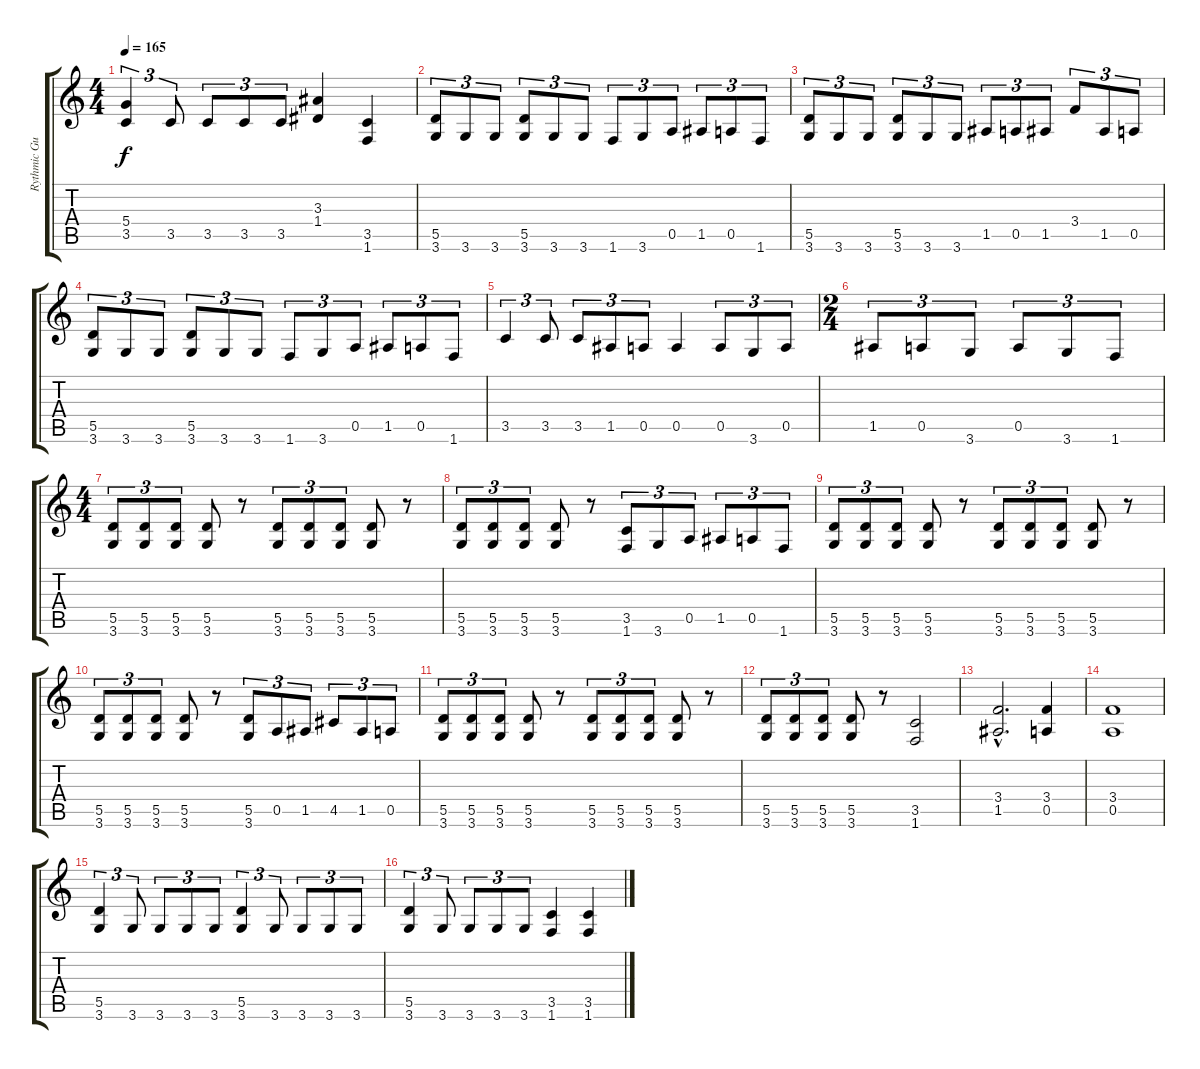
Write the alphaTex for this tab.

\track ("Rythmic Guitar" "Rythmic Gu") {instrument overdrivenguitar}
\staff {score tabs}
\tuning (E4 B3 G3 D3 A2 E2) {hide}
\ts (4 4)
\tempo 165
\clef g2
\ks c
(5.4 3.5).4{tu (3 2) dy f} 3.5.8{tu (3 2)} 3.5.8{tu (3 2)} 3.5.8{tu (3 2)} 3.5.8{tu (3 2)} (3.3 1.4).4 (3.5 1.6).4 |
(5.5 3.6).8{tu (3 2)} 3.6.8{tu (3 2)} 3.6.8{tu (3 2)} (5.5 3.6).8{tu (3 2)} 3.6.8{tu (3 2)} 3.6.8{tu (3 2)} 1.6.8{tu (3 2)} 3.6.8{tu (3 2)} 0.5.8{tu (3 2)} 1.5.8{tu (3 2)} 0.5.8{tu (3 2)} 1.6.8{tu (3 2)} |
(5.5 3.6).8{tu (3 2)} 3.6.8{tu (3 2)} 3.6.8{tu (3 2)} (5.5 3.6).8{tu (3 2)} 3.6.8{tu (3 2)} 3.6.8{tu (3 2)} 1.5.8{tu (3 2)} 0.5.8{tu (3 2)} 1.5.8{tu (3 2)} 3.4.8{tu (3 2)} 1.5.8{tu (3 2)} 0.5.8{tu (3 2)} |
(5.5 3.6).8{tu (3 2)} 3.6.8{tu (3 2)} 3.6.8{tu (3 2)} (5.5 3.6).8{tu (3 2)} 3.6.8{tu (3 2)} 3.6.8{tu (3 2)} 1.6.8{tu (3 2)} 3.6.8{tu (3 2)} 0.5.8{tu (3 2)} 1.5.8{tu (3 2)} 0.5.8{tu (3 2)} 1.6.8{tu (3 2)} |
3.5.4{tu (3 2)} 3.5.8{tu (3 2)} 3.5.8{tu (3 2)} 1.5.8{tu (3 2)} 0.5.8{tu (3 2)} 0.5.4 0.5.8{tu (3 2)} 3.6.8{tu (3 2)} 0.5.8{tu (3 2)} |
\ts (2 4)
1.5.8{tu (3 2)} 0.5.8{tu (3 2)} 3.6.8{tu (3 2)} 0.5.8{tu (3 2)} 3.6.8{tu (3 2)} 1.6.8{tu (3 2)} |
\ts (4 4)
(5.5 3.6).8{tu (3 2)} (5.5 3.6).8{tu (3 2)} (5.5 3.6).8{tu (3 2)} (5.5 3.6).8 r.8 (5.5 3.6).8{tu (3 2)} (5.5 3.6).8{tu (3 2)} (5.5 3.6).8{tu (3 2)} (5.5 3.6).8 r.8 |
(5.5 3.6).8{tu (3 2)} (5.5 3.6).8{tu (3 2)} (5.5 3.6).8{tu (3 2)} (5.5 3.6).8 r.8 (3.5 1.6).8{tu (3 2)} 3.6.8{tu (3 2)} 0.5.8{tu (3 2)} 1.5.8{tu (3 2)} 0.5.8{tu (3 2)} 1.6.8{tu (3 2)} |
(5.5 3.6).8{tu (3 2)} (5.5 3.6).8{tu (3 2)} (5.5 3.6).8{tu (3 2)} (5.5 3.6).8 r.8 (5.5 3.6).8{tu (3 2)} (5.5 3.6).8{tu (3 2)} (5.5 3.6).8{tu (3 2)} (5.5 3.6).8 r.8 |
(5.5 3.6).8{tu (3 2)} (5.5 3.6).8{tu (3 2)} (5.5 3.6).8{tu (3 2)} (5.5 3.6).8 r.8 (5.5 3.6).8{tu (3 2)} 0.5.8{tu (3 2)} 1.5.8{tu (3 2)} 4.5.8{tu (3 2)} 1.5.8{tu (3 2)} 0.5.8{tu (3 2)} |
(5.5 3.6).8{tu (3 2)} (5.5 3.6).8{tu (3 2)} (5.5 3.6).8{tu (3 2)} (5.5 3.6).8 r.8 (5.5 3.6).8{tu (3 2)} (5.5 3.6).8{tu (3 2)} (5.5 3.6).8{tu (3 2)} (5.5 3.6).8 r.8 |
(5.5 3.6).8{tu (3 2)} (5.5 3.6).8{tu (3 2)} (5.5 3.6).8{tu (3 2)} (5.5 3.6).8 r.8 (3.5 1.6).2 |
(3.4{hac} 1.5{hac}).2{d} (3.4 0.5).4 |
(3.4 0.5).1 |
(5.5 3.6).4{tu (3 2)} 3.6.8{tu (3 2)} 3.6.8{tu (3 2)} 3.6.8{tu (3 2)} 3.6.8{tu (3 2)} (5.5 3.6).4{tu (3 2)} 3.6.8{tu (3 2)} 3.6.8{tu (3 2)} 3.6.8{tu (3 2)} 3.6.8{tu (3 2)} |
(5.5 3.6).4{tu (3 2)} 3.6.8{tu (3 2)} 3.6.8{tu (3 2)} 3.6.8{tu (3 2)} 3.6.8{tu (3 2)} (3.5 1.6).4 (3.5 1.6).4
